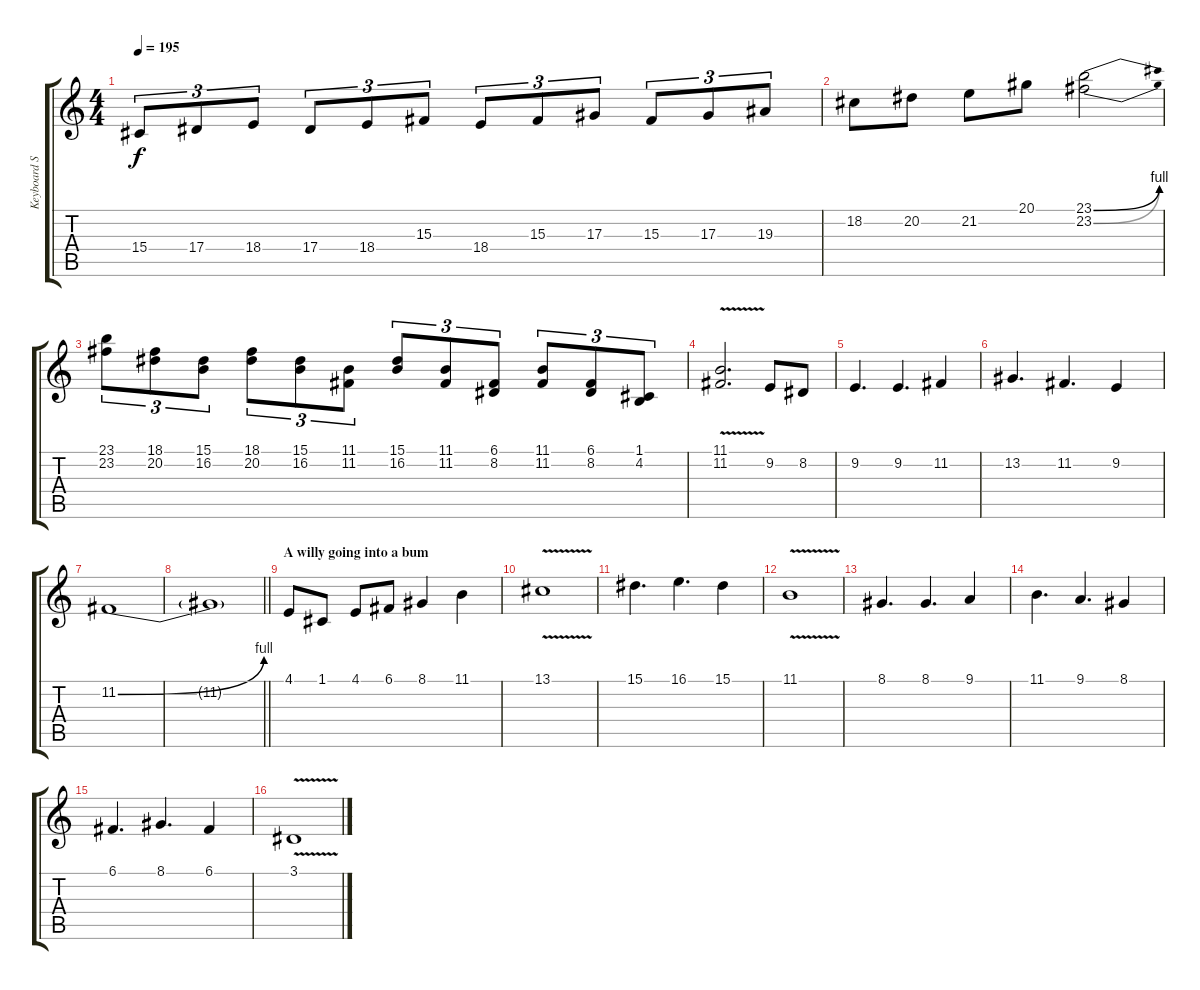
\track ("Keyboard Solo" "Keyboard S") {instrument lead2sawtooth}
\staff {score tabs}
\tuning (C4 G3 Eb3 Bb2 F2 C2) {hide}
\ts (4 4)
\tempo 195
\clef g2
\ks c
15.4.8{tu (3 2) dy f} 17.4.8{tu (3 2)} 18.4.8{tu (3 2)} 17.4.8{tu (3 2)} 18.4.8{tu (3 2)} 15.3.8{tu (3 2)} 18.4.8{tu (3 2)} 15.3.8{tu (3 2)} 17.3.8{tu (3 2)} 15.3.8{tu (3 2)} 17.3.8{tu (3 2)} 19.3.8{tu (3 2)} |
18.2.8 20.2.8 21.2.8 20.1.8 (23.1{be (bend 0 0 60 4)} 23.2{be (bend 0 0 60 4)}).2 |
(23.1 23.2).8{tu (3 2)} (18.1 20.2).8{tu (3 2)} (15.1 16.2).8{tu (3 2)} (18.1 20.2).8{tu (3 2)} (15.1 16.2).8{tu (3 2)} (11.1 11.2).8{tu (3 2)} (15.1 16.2).8{tu (3 2)} (11.1 11.2).8{tu (3 2)} (6.1 8.2).8{tu (3 2)} (11.1 11.2).8{tu (3 2)} (6.1 8.2).8{tu (3 2)} (1.1 4.2).8{tu (3 2)} |
(11.1 11.2{v}).2{d} 9.2.8 8.2.8 |
9.2.4{d} 9.2.4{d} 11.2.4 |
13.2.4{d} 11.2.4{d} 9.2.4 |
11.2{be (bend 0 0 60 4)}.1 |
\barLineRight lightlight
11.2{t}.1 |
\section ("" "A willy going into a bum")
4.1.8 1.1.8 4.1.8 6.1.8 8.1.4 11.1.4 |
13.1{v}.1 |
15.1.4{d} 16.1.4{d} 15.1.4 |
11.1{v}.1 |
8.1.4{d} 8.1.4{d} 9.1.4 |
11.1.4{d} 9.1.4{d} 8.1.4 |
6.1.4{d} 8.1.4{d} 6.1.4 |
3.1{v}.1
